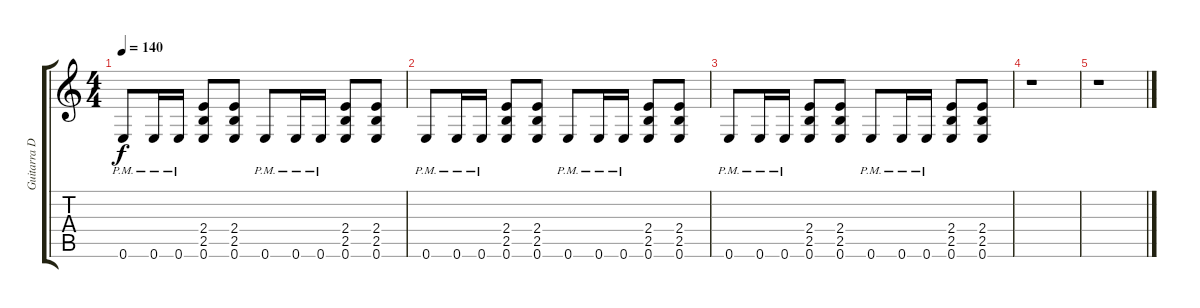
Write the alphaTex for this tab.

\track ("Guitarra Der" "Guitarra D") {instrument distortionguitar}
\staff {score tabs}
\tuning (E4 B3 G3 D3 A2 E2) {hide}
\ts (4 4)
\tempo 140
\clef g2
\ks c
0.6{pm}.8{dy f} 0.6{pm}.16 0.6{pm}.16 (2.4 2.5 0.6).8 (2.4 2.5 0.6).8 0.6{pm}.8 0.6{pm}.16 0.6{pm}.16 (2.4 2.5 0.6).8 (2.4 2.5 0.6).8 |
0.6{pm}.8 0.6{pm}.16 0.6{pm}.16 (2.4 2.5 0.6).8 (2.4 2.5 0.6).8 0.6{pm}.8 0.6{pm}.16 0.6{pm}.16 (2.4 2.5 0.6).8 (2.4 2.5 0.6).8 |
0.6{pm}.8 0.6{pm}.16 0.6{pm}.16 (2.4 2.5 0.6).8 (2.4 2.5 0.6).8 0.6{pm}.8 0.6{pm}.16 0.6{pm}.16 (2.4 2.5 0.6).8 (2.4 2.5 0.6).8 |
r.1 |
r.1
